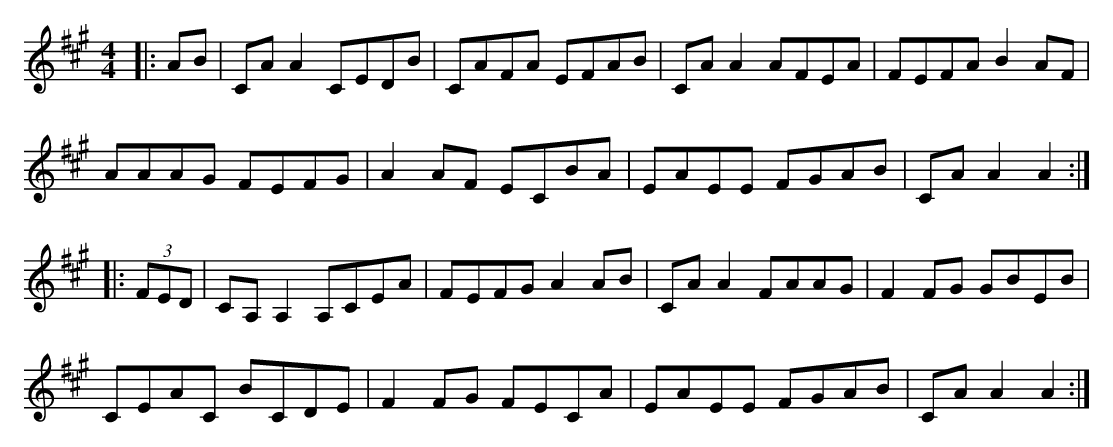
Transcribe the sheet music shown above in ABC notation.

X:1
M:4/4
K:A
|:AB|CAA2 CEDB|CAFA EFAB|CAA2 AFEA|FEFA B2AF|
AAAG FEFG|A2AF ECBA|EAEE FGAB|CAA2 A2:|
|:(3FED|CA,A,2 A,CEA|FEFG A2AB|CAA2 FAAG|F2FG GBEB|
CEAC BCDE|F2FG FECA|EAEE FGAB|CAA2 A2:|
